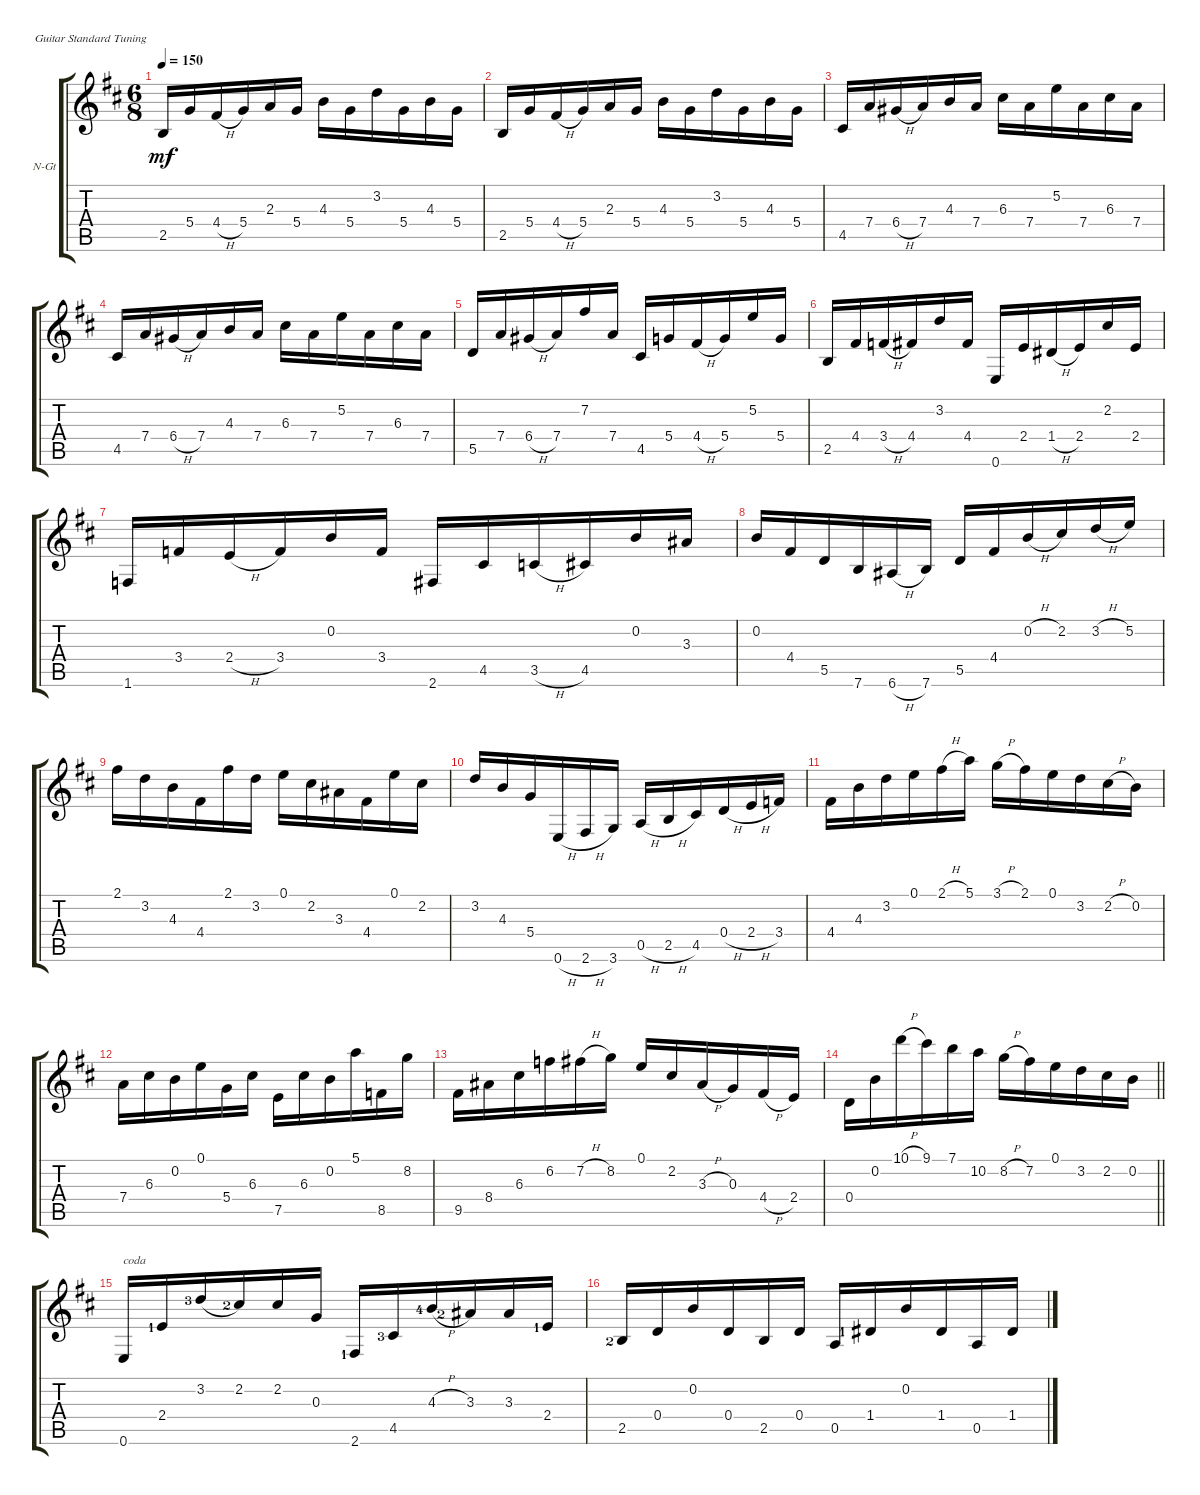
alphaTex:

\bracketExtendMode groupsimilarinstruments
\firstSystemTrackNameOrientation horizontal
\otherSystemsTrackNameOrientation horizontal
\track ("" "N-Gt") {instrument acousticguitarnylon}
\staff {score tabs}
\tuning (E4 B3 G3 D3 A2 E2)
\ts (6 8)
\tempo 150
\clef g2
\ks bminor
2.5.16{dy mf} 5.4.16 4.4{h}.16 5.4.16 2.3.16 5.4.16 4.3.16 5.4.16 3.2.16 5.4.16 4.3.16 5.4.16 |
2.5.16 5.4.16 4.4{h}.16 5.4.16 2.3.16 5.4.16 4.3.16 5.4.16 3.2.16 5.4.16 4.3.16 5.4.16 |
4.5.16 7.4.16 6.4{h}.16 7.4.16 4.3.16 7.4.16 6.3.16 7.4.16 5.2.16 7.4.16 6.3.16 7.4.16 |
4.5.16 7.4.16 6.4{h}.16 7.4.16 4.3.16 7.4.16 6.3.16 7.4.16 5.2.16 7.4.16 6.3.16 7.4.16 |
5.5.16 7.4.16 6.4{h}.16 7.4.16 7.2.16 7.4.16 4.5.16 5.4.16 4.4{h}.16 5.4.16 5.2.16 5.4.16 |
2.5.16 4.4.16 3.4{h}.16 4.4.16 3.2.16 4.4.16 0.6.16 2.4.16 1.4{h}.16 2.4.16 2.2.16 2.4.16 |
1.6.16 3.4.16 2.4{h}.16 3.4.16 0.2.16 3.4.16 2.6.16 4.5.16 3.5{h}.16 4.5.16 0.2.16 3.3.16 |
0.2.16 4.4.16 5.5.16 7.6.16 6.6{h}.16 7.6.16 5.5.16 4.4.16 0.2{h}.16 2.2.16 3.2{h}.16 5.2.16 |
2.1.16 3.2.16 4.3.16 4.4.16 2.1.16 3.2.16 0.1.16 2.2.16 3.3.16 4.4.16 0.1.16 2.2.16 |
3.2.16 4.3.16 5.4.16 0.6{h}.16 2.6{h}.16 3.6.16 0.5{h}.16 2.5{h}.16 4.5.16 0.4{h}.16 2.4{h}.16 3.4.16 |
4.4.16 4.3.16 3.2.16 0.1.16 2.1{h}.16 5.1.16 3.1{h}.16 2.1.16 0.1.16 3.2.16 2.2{h}.16 0.2.16 |
7.4.16 6.3.16 0.2.16 0.1.16 5.4.16 6.3.16 7.5.16 6.3.16 0.2.16 5.1.16 8.5.16 8.2.16 |
9.5.16 8.4.16 6.3.16 6.2.16 7.2{h}.16 8.2.16 0.1.16 2.2.16 3.3{h}.16 0.3.16 4.4{h}.16 2.4.16 |
\barLineRight lightlight
0.4.16 0.2.16 10.1{h}.16 9.1.16 7.1.16 10.2.16 8.2{h}.16 7.2.16 0.1.16 3.2.16 2.2.16 0.2.16 |
0.6.16{txt "coda"} 2.4{lf 2}.16 3.2{lf 4}.16{legatoorigin} 2.2{lf 3}.16 2.2.16 0.3.16 2.6{lf 2}.16 4.5{lf 4}.16 4.3{h lf 5}.16 3.3{lf 3}.16 3.3.16 2.4{lf 2}.16 |
2.5{lf 3}.16 0.4.16 0.2.16 0.4.16 2.5.16 0.4.16 0.5.16 1.4{lf 2}.16 0.2.16 1.4.16 0.5.16 1.4.16
